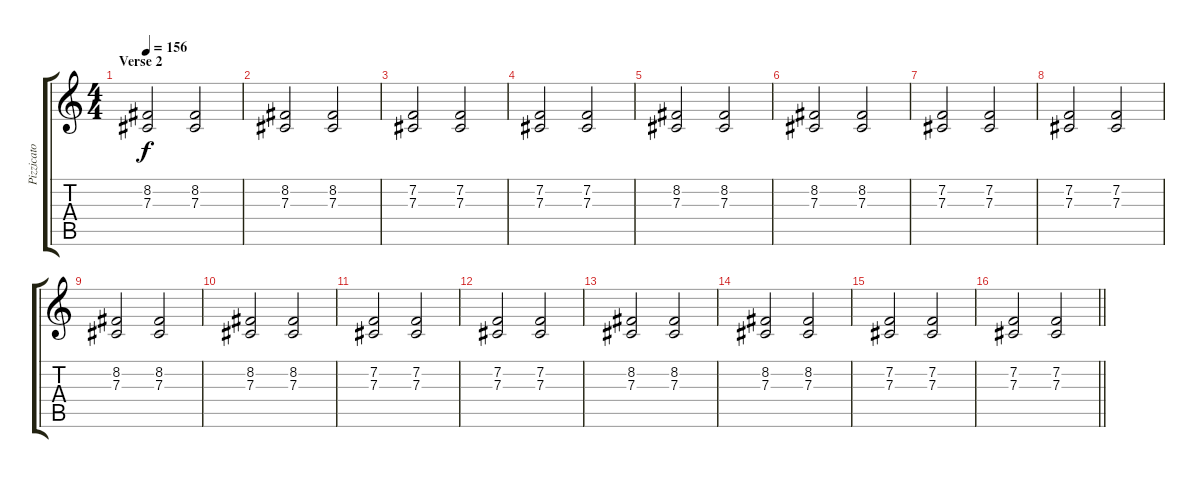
\track ("Pizzicato Strings" "Pizzicato ") {instrument pizzicatostrings}
\staff {score tabs}
\tuning (Eb4 Bb3 Gb3 Db3 Ab2 Db2) {hide}
\ts (4 4)
\section ("" "Verse 2")
\tempo 156
\clef g2
\ks c
(8.2 7.3).2{dy f} (8.2 7.3).2 |
(8.2 7.3).2 (8.2 7.3).2 |
(7.2 7.3).2 (7.2 7.3).2 |
(7.2 7.3).2 (7.2 7.3).2 |
(8.2 7.3).2 (8.2 7.3).2 |
(8.2 7.3).2 (8.2 7.3).2 |
(7.2 7.3).2 (7.2 7.3).2 |
(7.2 7.3).2 (7.2 7.3).2 |
(8.2 7.3).2 (8.2 7.3).2 |
(8.2 7.3).2 (8.2 7.3).2 |
(7.2 7.3).2 (7.2 7.3).2 |
(7.2 7.3).2 (7.2 7.3).2 |
(8.2 7.3).2 (8.2 7.3).2 |
(8.2 7.3).2 (8.2 7.3).2 |
(7.2 7.3).2 (7.2 7.3).2 |
\barLineRight lightlight
(7.2 7.3).2 (7.2 7.3).2
